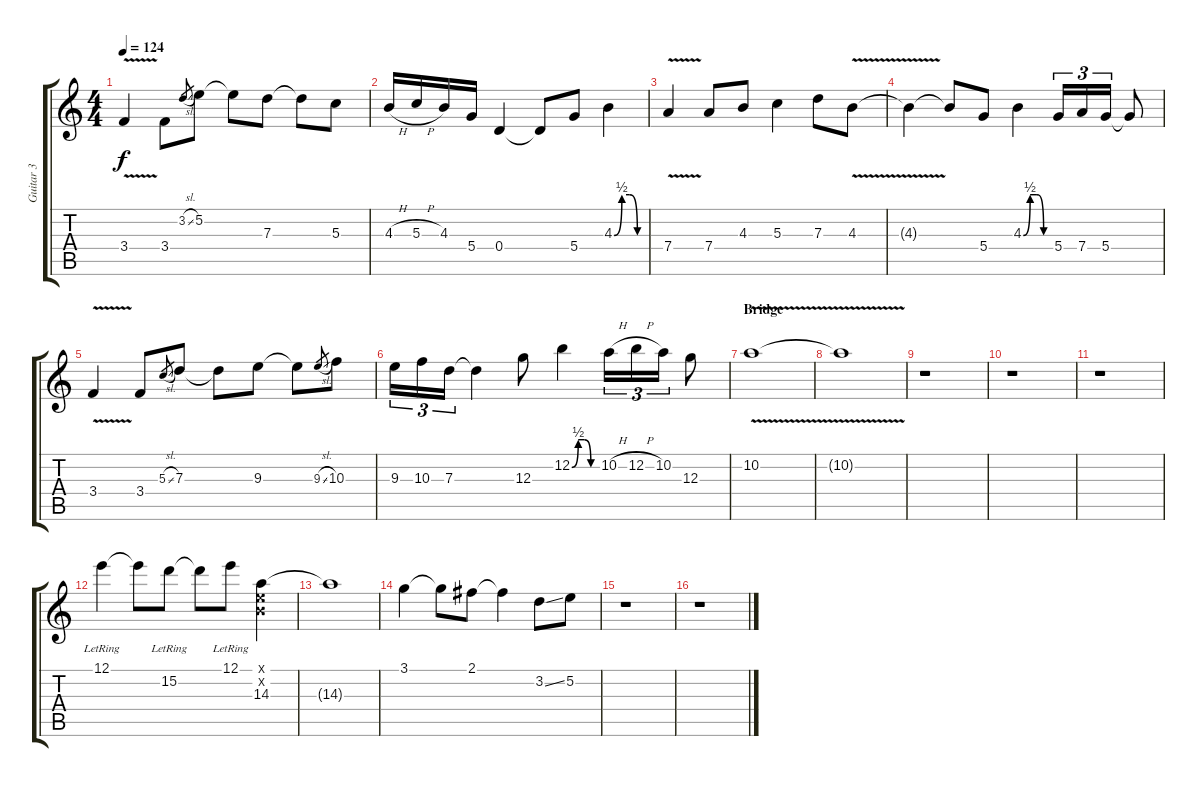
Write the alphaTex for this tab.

\track ("Guitar 3" "Guitar 3") {instrument distortionguitar}
\staff {score tabs}
\tuning (E4 B3 G3 D3 A2 E2) {hide}
\ts (4 4)
\tempo 124
\clef g2
\ks c
3.4{v}.4{dy f} 3.4.8 3.2{sl}.8{gr} 5.2.8 5.2{t}.8 7.3.8 7.3{t}.8 5.3.8 |
\ks aminor
4.3{h}.16 5.3{h}.16 4.3.16 5.4.16 0.4.4 0.4{t}.8 5.4.8 4.3{be (custom 0 0 15 2 30 2 45 0 60 0)}.4 |
\ks c
7.4{v}.4 7.4.8 4.3.8 5.3.4 7.3.8 4.3{v}.8 |
4.3{t}.4 4.3{t}.8 5.4.8 4.3{be (custom 0 0 15 2 30 2 45 0 60 0)}.4 5.4.16{tu (3 2)} 7.4.16{tu (3 2)} 5.4.16{tu (3 2)} 5.4{t}.8 |
\ks aminor
3.4{v}.4 3.4.8 5.3{sl}.8{gr} 7.3.8 7.3{t}.8 9.3.8 9.3{t}.8 9.3{sl}.8{gr} 10.3.8 |
\ks c
9.3.16{tu (3 2)} 10.3.16{tu (3 2)} 7.3.16{tu (3 2)} 7.3{t}.4 12.3.8 12.2{be (custom 0 0 15 2 30 2 45 0 60 0)}.4 10.2{h}.16{tu (3 2)} 12.2{h}.16{tu (3 2)} 10.2.16{tu (3 2)} 12.3.8 |
\section ("" "Bridge")
10.2{v}.1 |
10.2{t}.1 |
r.1 |
r.1 |
r.1 |
12.1{lr}.4{volume 10 instrument electricguitarclean} 12.1{t}.8 15.2{lr}.8 15.2{t}.8 12.1{lr}.8 (0.1{x} 0.2{x} 14.3).4 |
14.3{t}.1 |
3.1.4 3.1{t}.8 2.1.8 2.1{t}.4 3.2{ss}.8 5.2.8 |
r.1 |
r.1
